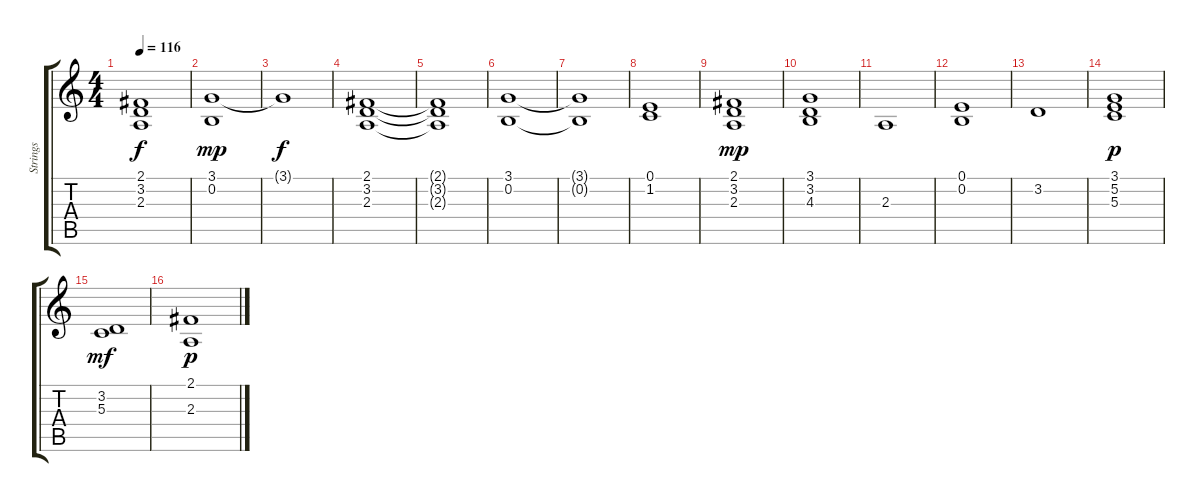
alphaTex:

\track ("Strings" "Strings") {instrument synthstrings1}
\staff {score tabs}
\tuning (E4 B3 G3 D3 A2 E2) {hide}
\ts (4 4)
\tempo 116
\clef g2
\ks c
(2.1 3.2 2.3).1{dy f} |
(3.1 0.2).1{dy mp} |
3.1{t}.1{dy f} |
(2.1 3.2 2.3).1 |
(2.1{t} 3.2{t} 2.3{t}).1 |
(3.1 0.2).1 |
(3.1{t} 0.2{t}).1 |
(0.1 1.2).1 |
(2.1 3.2 2.3).1{dy mp} |
(3.1 3.2 4.3).1 |
2.3.1 |
(0.1 0.2).1 |
3.2.1 |
(3.1 5.2 5.3).1{dy p} |
(3.2 5.3).1{dy mf} |
(2.1 2.3).1{dy p}
